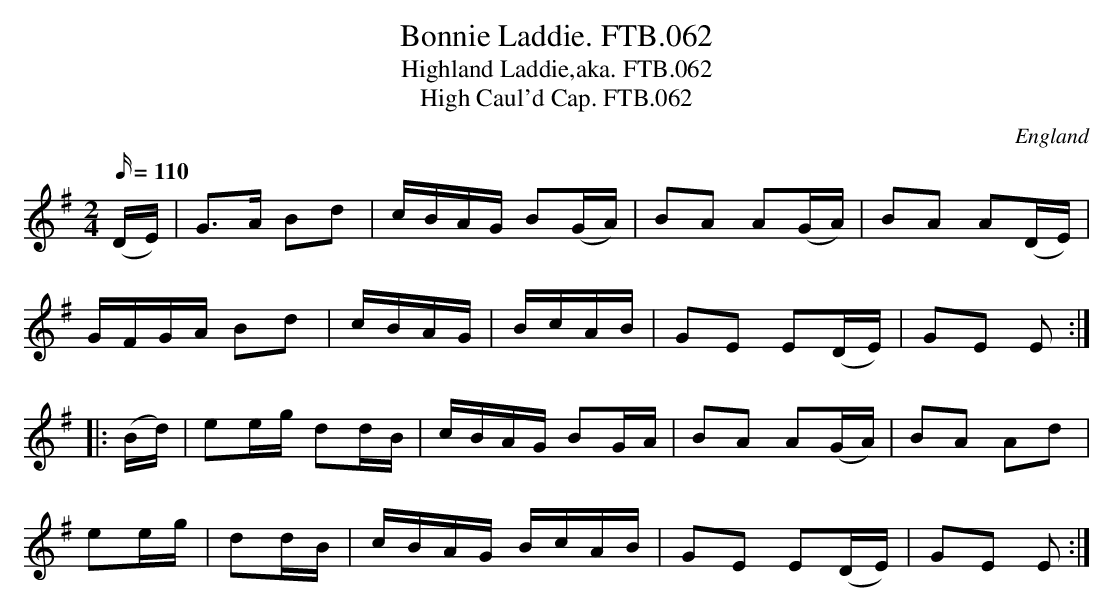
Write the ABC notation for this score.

X:1
T:Bonnie Laddie. FTB.062
T:Highland Laddie,aka. FTB.062
T:High Caul'd Cap. FTB.062
M:2/4
Q:110
O:England
K:G major
(DE)|G3A B2d2|cBAG B2(GA)|B2A2 A2(GA)|B2A2 A2(DE)|
GFGA B2d2|cBAG|BcAB|G2E2 E2(DE)|G2E2 E2:|
|:(Bd)|e2eg d2dB|cBAG B2GA|B2A2 A2(GA)|B2A2 A2d2|
e2eg| d2dB|cBAG BcAB|G2E2 E2(DE)|G2E2 E2:|
